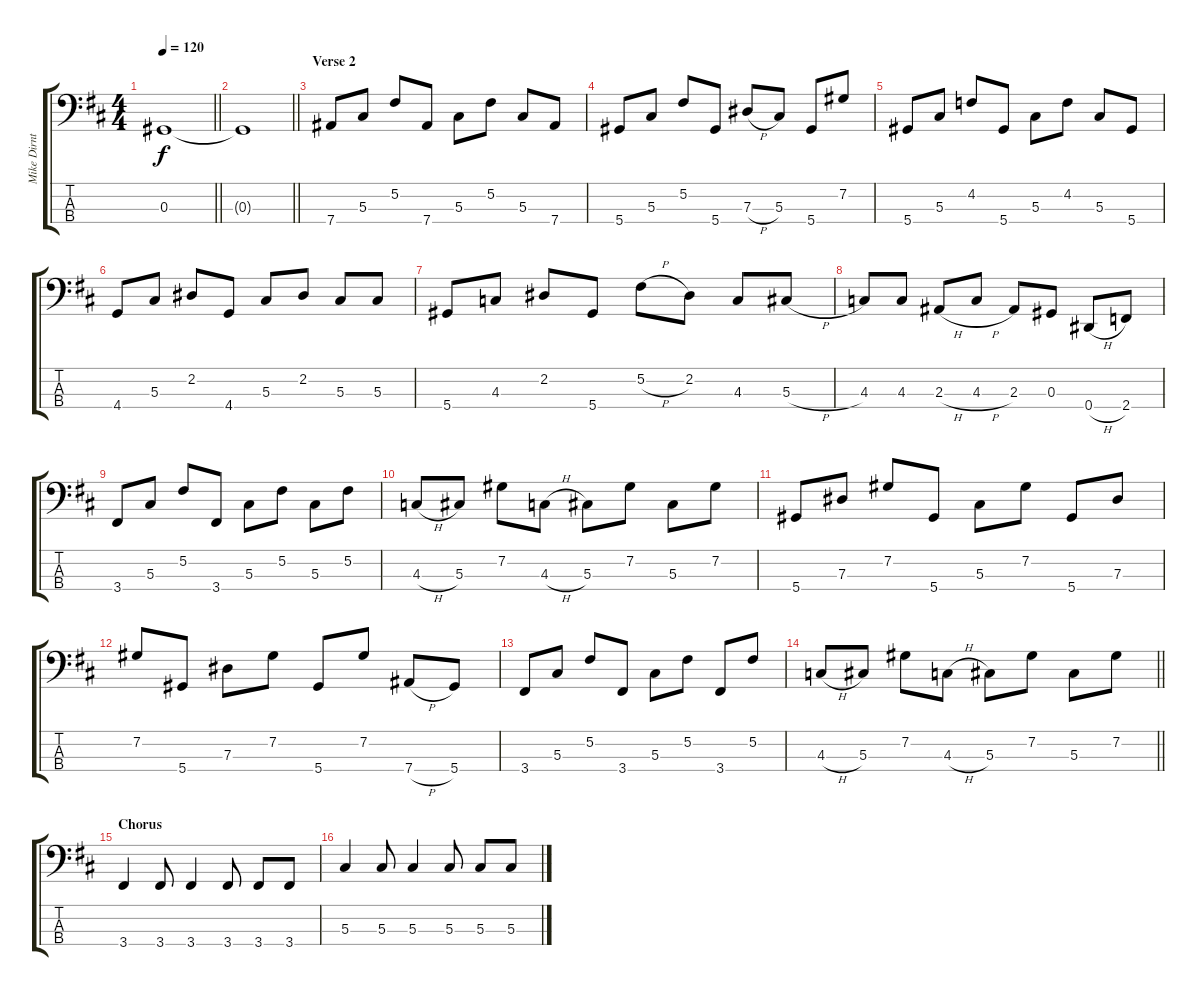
\track ("Mike Dirnt" "Mike Dirnt") {instrument electricbasspick}
\staff {score tabs}
\tuning (Gb2 Db2 Ab1 Eb1) {hide}
\ts (4 4)
\tempo 120
\clef f4
\barLineRight lightlight
\ks d
0.3.1{dy f} |
\barLineRight lightlight
0.3{t}.1 |
\section ("" "Verse 2")
7.4.8 5.3.8 5.2.8 7.4.8 5.3.8 5.2.8 5.3.8 7.4.8 |
5.4.8 5.3.8 5.2.8 5.4.8 7.3{h}.8 5.3.8 5.4.8 7.2.8 |
5.4.8 5.3.8 4.2.8 5.4.8 5.3.8 4.2.8 5.3.8 5.4.8 |
4.4.8 5.3.8 2.2.8 4.4.8 5.3.8 2.2.8 5.3.8 5.3.8 |
5.4.8 4.3.8 2.2.8 5.4.8 5.2{h}.8 2.2.8 4.3.8 5.3{h}.8 |
4.3.8 4.3.8 2.3{h}.8 4.3{h}.8 2.3.8 0.3.8 0.4{h}.8 2.4.8 |
3.4.8 5.3.8 5.2.8 3.4.8 5.3.8 5.2.8 5.3.8 5.2.8 |
4.3{h}.8 5.3.8 7.2.8 4.3{h}.8 5.3.8 7.2.8 5.3.8 7.2.8 |
5.4.8 7.3.8 7.2.8 5.4.8 5.3.8 7.2.8 5.4.8 7.3.8 |
7.2.8 5.4.8 7.3.8 7.2.8 5.4.8 7.2.8 7.4{h}.8 5.4.8 |
3.4.8 5.3.8 5.2.8 3.4.8 5.3.8 5.2.8 3.4.8 5.2.8 |
\barLineRight lightlight
4.3{h}.8 5.3.8 7.2.8 4.3{h}.8 5.3.8 7.2.8 5.3.8 7.2.8 |
\section ("" "Chorus")
3.4.4 3.4.8 3.4.4 3.4.8 3.4.8 3.4.8 |
5.3.4 5.3.8 5.3.4 5.3.8 5.3.8 5.3.8
